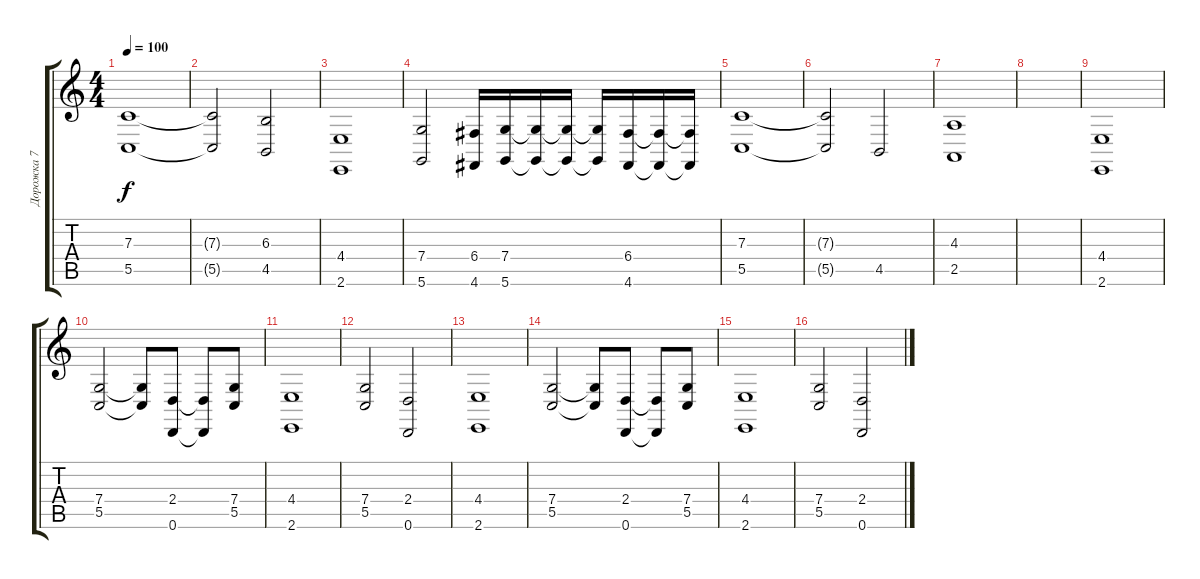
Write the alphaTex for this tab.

\track ("Дорожка 7" "Дорожка 7") {instrument rockorgan}
\staff {score tabs}
\tuning (D4 A3 F3 C3 G2 D2) {hide}
\ts (4 4)
\tempo 100
\clef g2
\ks c
(7.3 5.5).1{dy f} |
(7.3{t} 5.5{t}).2 (6.3 4.5).2 |
(4.4 2.6).1 |
(7.4 5.6).2 (6.4 4.6).16 (7.4 5.6).16 (7.4{t} 5.6{t}).16 (7.4{t} 5.6{t}).16 (7.4{t} 5.6{t}).16 (6.4 4.6).16 (6.4{t} 4.6{t}).16 (6.4{t} 4.6{t}).16 |
(7.3 5.5).1 |
(7.3{t} 5.5{t}).2 4.5.2 |
(4.3 2.5).1 |
|
(4.4 2.6).1 |
(7.4 5.5).2 (7.4{t} 5.5{t}).8 (2.4 0.6).8 (2.4{t} 0.6{t}).8 (7.4 5.5).8 |
(4.4 2.6).1 |
(7.4 5.5).2 (2.4 0.6).2 |
(4.4 2.6).1 |
(7.4 5.5).2 (7.4{t} 5.5{t}).8 (2.4 0.6).8 (2.4{t} 0.6{t}).8 (7.4 5.5).8 |
(4.4 2.6).1 |
(7.4 5.5).2 (2.4 0.6).2
